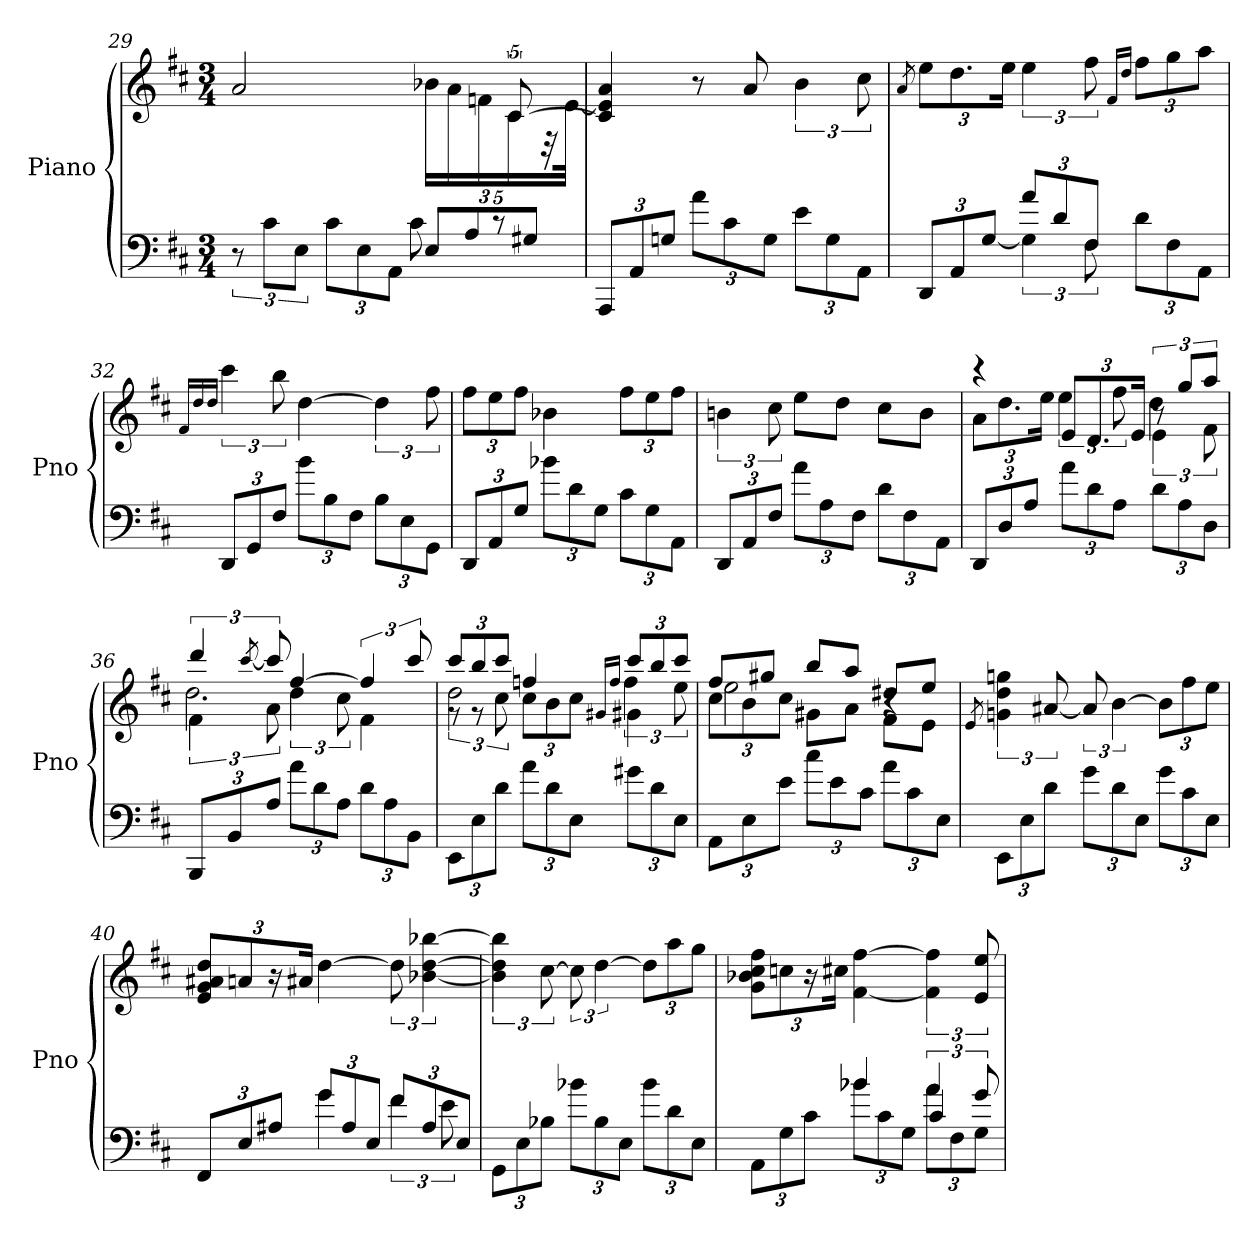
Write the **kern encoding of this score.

**kern	**kern
*part1	*part1
*staff2	*staff1
*I"Piano	*
*I'Pno	*
*clefF4	*clefG2
*k[f#c#]	*k[f#c#]
*b:	*b:
*M3/4	*M3/4
=29	=29
*^	*^
12r	4ryy	2ryy	2a
12c#L	.	.	.
12EJ	.	.	.
12c#L	4ryy	.	.
12E	.	.	.
12AAJ	.	.	.
12EL	8c#	10.ryy	20b-XLL
.	.	.	20a
12A	.	.	.
.	.	.	20fn
.	8rc	.	.
.	.	[10c#	20c#
12G#XJ	.	.	.
.	.	.	40r
.	.	.	[40eJJk
*v	*v	*	*
*	*v	*v
=30	=30
12AAAL	4c#] 4e] 4a
12AA	.
12GnJ	.
12aL	8r
12c#	.
.	8a
12GJ	.
12eL	6b
12G	.
12AAJ	12cc#
=31	=31
.	8qa
*^	*
12DD/L	4ryy	12eeL
12AA	.	12.dd
[12GJ	.	.
.	.	24eeJk
12aL	6G]	6ee
12d	.	.
12F#J	12F#	12ff#
.	.	16qf#LL
.	.	16qddJJ
12dL	4ryy	12ff#L
12F#	.	12gg
12AAJ	.	12aaJ
*v	*v	*
=32	=32
.	16qf#LL
.	16qdd
.	16qddJJ
12DDL	6ccc#
12GG	.
12F#J	12bb
12bL	[4dd
12B	.
12F#J	.
12BL	6dd]
12E	.
12GGJ	12ff#
=33	=33
12DDL	12ff#L
12AA	12ee
12GJ	12ff#J
12b-XL	4b-X
12d	.
12GJ	.
12c#L	12ff#L
12G	12ee
12AAJ	12ff#J
=34	=34
12DDL	6bn
12AA	.
12F#J	12cc#
12aL	8eeL
12A	.
.	8ddJ
12F#J	.
12dL	8cc#L
12F#	.
.	8bJ
12AAJ	.
=35	=35
*	*^
*	*	*^
12DDL	4r	12aL	2ryy
12D	.	12.dd	.
12AJ	.	.	.
.	.	24eeJk	.
12aL	12eL	6ee	.
12d	12.d	.	.
12AJ	.	12ff#	.
.	24eJk	.	.
12dL	6e\	4dd	12r
12A	.	.	12ggL
12DJ	12f#\	.	12aaJ
=36	=36	=36	=36
12BBBL	6f#\	2.dd	6ddd
12BB	.	.	.
.	.	.	[8qccc#
12AJ	12a\	.	12ccc#]
12aL	6dd\	.	[4ff#
12d	.	.	.
12AJ	12cc#\	.	.
12dL	4f#\	.	6ff#]
12A	.	.	.
12BBJ	.	.	12ccc#
=37	=37	=37	=37
12EEL	12rg	2dd	12ccc#L
12E	12rg	.	12bb
12dJ	12cc#\	.	12ccc#J
12aL	12cc#\L	.	4ffn
12d	12b	.	.
12EJ	12cc#J	.	.
.	.	.	16qg#XLL
.	.	.	16qffJJ
12g#XL	4g#X\	6ff	12ccc#L
12d	.	.	12bb
12EJ	.	12ee	12ccc#J
=38	=38	=38	=38
12AAL	12cc#\L	2ee	8ff#L
12E	12b	.	.
.	.	.	8gg#XJ
12eJ	12cc#J	.	.
12cc#L	8g#X\L	.	8bbL
12e	.	.	.
.	8aJ	.	8aaJ
12c#J	.	.	.
12aL	8f#\L	4r	8dd#XL
12c#	.	.	.
.	8eJ	.	8eeJ
12EJ	.	.	.
*	*v	*v	*v
=39	=39
.	8qe
12EEL	6gn 6dd 6ggn
12E	.
12dJ	[12a#X
12gL	12a#]
12d	[6b
12EJ	.
12gL	12bL]
12c#	12ff#
12EJ	12eeJ
=40	=40
*^	*
12FF#L	4ryy	12e 12g 12a#X 12ddL
12E	.	12an
12A#XJ	.	24r
.	.	24a#XJk
12gL	4g	[4dd
12A#	.	.
12EJ	.	.
12f#L	6f#	12dd]
12A#	.	[6b-X [6dd [6bb-X
12EJ	12e	.
*v	*v	*
=41	=41
12GGL	6b-] 6dd] 6bb-]
12E	.
12B-XJ	[12cc#
12b-XL	12cc#]
12B-	[6dd
12EJ	.
12b-L	12ddL]
12d	12aa
12EJ	12ggJ
=42	=42
*^	*
*	*^	*
12AAL	4ryy	4ryy	12g 12b-X 12cc# 12ff#L
12G	.	.	12ccn
12c#J	.	.	24r
.	.	.	24cc#XJk
12b-X\L	4ryy	4b-X	[4f# [4ff#
12c#	.	.	.
12GJ	.	.	.
12a\L	4c#/	6a	6f#] 6ff#]
12F#	.	.	.
12GJ	.	12g	12e 12ee
*v	*v	*v	*
=	=
*-	*-
